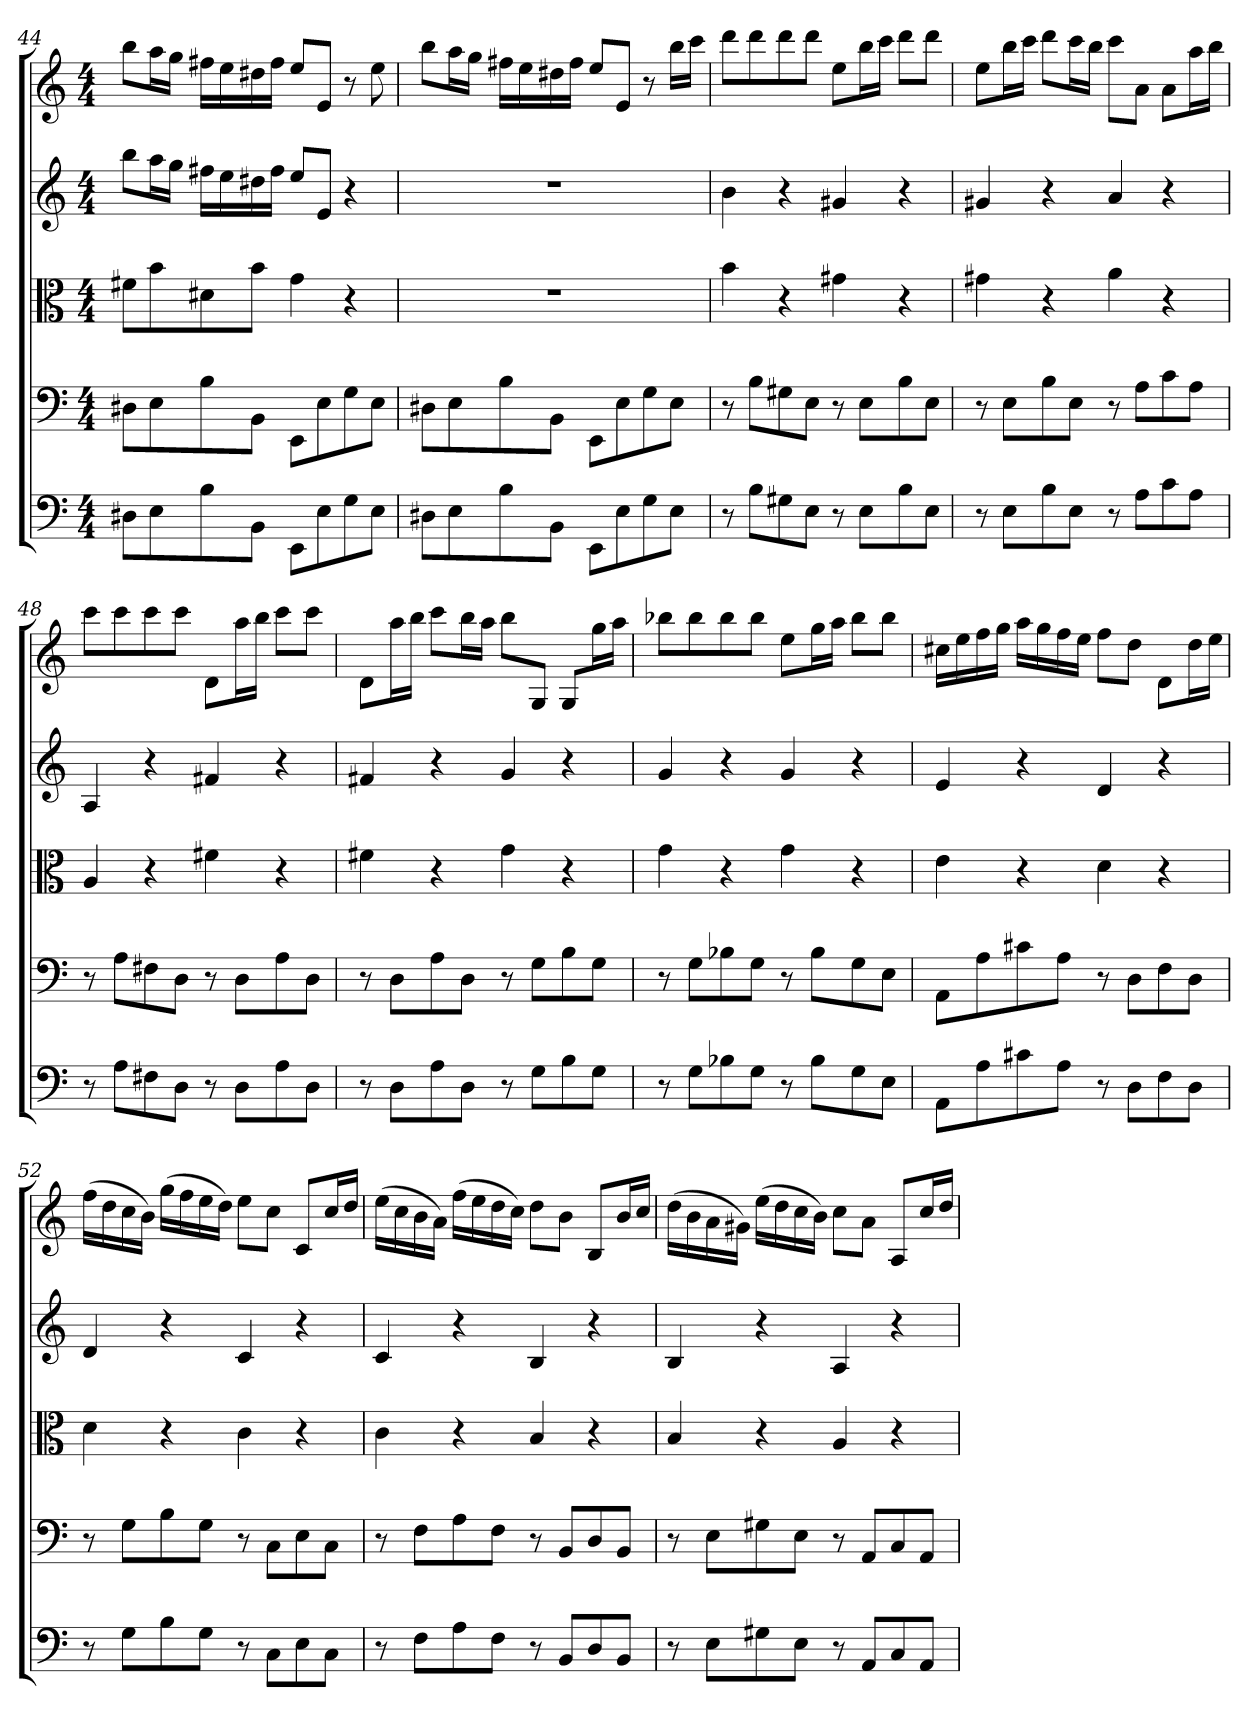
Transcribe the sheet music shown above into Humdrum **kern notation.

**kern	**kern	**kern	**kern	**kern
*part5	*part4	*part3	*part2	*part1
*staff5	*staff4	*staff3	*staff2	*staff1
*clefF4	*clefF4	*clefC3	*clefG2	*clefG2
*k[]	*k[]	*k[]	*k[]	*k[]
*a:	*a:	*a:	*a:	*a:
*M4/4	*M4/4	*M4/4	*M4/4	*M4/4
=44	=44	=44	=44	=44
8D#X\L	8D#X\L	8f#X\L	8bb\L	8bb\L
8E\	8E\	8b\	16aa\L	16aa\L
.	.	.	16gg\JJ	16gg\JJ
8B\	8B\	8d#X\	16ff#X\LL	16ff#X\LL
.	.	.	16ee\	16ee\
8BB\J	8BB\J	8b\J	16dd#X\	16dd#X\
.	.	.	16ff#\JJ	16ff#\JJ
8EE\L	8EE\L	4g\	8ee/L	8ee/L
8E\	8E\	.	8e/J	8e/J
8G\	8G\	4r	4r	8r
8E\J	8E\J	.	.	8ee\
=45	=45	=45	=45	=45
8D#X\L	8D#X\L	1r	1r	8bb\L
8E\	8E\	.	.	16aa\L
.	.	.	.	16gg\JJ
8B\	8B\	.	.	16ff#X\LL
.	.	.	.	16ee\
8BB\J	8BB\J	.	.	16dd#X\
.	.	.	.	16ff#\JJ
8EE\L	8EE\L	.	.	8ee/L
8E\	8E\	.	.	8e/J
8G\	8G\	.	.	8r
8E\J	8E\J	.	.	16bb\LL
.	.	.	.	16ccc\JJ
=46	=46	=46	=46	=46
8r	8r	4b\	4b\	8ddd\L
8B\L	8B\L	.	.	8ddd\
8G#X\	8G#X\	4r	4r	8ddd\
8E\J	8E\J	.	.	8ddd\J
8r	8r	4g#X\	4g#X/	8ee\L
8E\L	8E\L	.	.	16bb\L
.	.	.	.	16ccc\JJ
8B\	8B\	4r	4r	8ddd\L
8E\J	8E\J	.	.	8ddd\J
=47	=47	=47	=47	=47
8r	8r	4g#X\	4g#X/	8ee\L
8E\L	8E\L	.	.	16bb\L
.	.	.	.	16ccc\JJ
8B\	8B\	4r	4r	8ddd\L
8E\J	8E\J	.	.	16ccc\L
.	.	.	.	16bb\JJ
8r	8r	4a\	4a/	8ccc\L
8A\L	8A\L	.	.	8a\J
8c\	8c\	4r	4r	8a\L
8A\J	8A\J	.	.	16aa\L
.	.	.	.	16bb\JJ
=48	=48	=48	=48	=48
8r	8r	4A/	4A/	8ccc\L
8A\L	8A\L	.	.	8ccc\
8F#X\	8F#X\	4r	4r	8ccc\
8D\J	8D\J	.	.	8ccc\J
8r	8r	4f#X\	4f#X/	8d\L
8D\L	8D\L	.	.	16aa\L
.	.	.	.	16bb\JJ
8A\	8A\	4r	4r	8ccc\L
8D\J	8D\J	.	.	8ccc\J
=49	=49	=49	=49	=49
8r	8r	4f#X\	4f#X/	8d\L
8D\L	8D\L	.	.	16aa\L
.	.	.	.	16bb\JJ
8A\	8A\	4r	4r	8ccc\L
8D\J	8D\J	.	.	16bb\L
.	.	.	.	16aa\JJ
8r	8r	4g\	4g/	8bb\L
8G\L	8G\L	.	.	8G/J
8B\	8B\	4r	4r	8G/L
8G\J	8G\J	.	.	16gg\L
.	.	.	.	16aa\JJ
=50	=50	=50	=50	=50
8r	8r	4g\	4g/	8bb-X\L
8G\L	8G\L	.	.	8bb-\
8B-X\	8B-X\	4r	4r	8bb-\
8G\J	8G\J	.	.	8bb-\J
8r	8r	4g\	4g/	8ee\L
8B-\L	8B-\L	.	.	16gg\L
.	.	.	.	16aa\JJ
8G\	8G\	4r	4r	8bb-\L
8E\J	8E\J	.	.	8bb-\J
=51	=51	=51	=51	=51
8AA\L	8AA\L	4e\	4e/	16cc#X\LL
.	.	.	.	16ee\
8A\	8A\	.	.	16ff\
.	.	.	.	16gg\JJ
8c#X\	8c#X\	4r	4r	16aa\LL
.	.	.	.	16gg\
8A\J	8A\J	.	.	16ff\
.	.	.	.	16ee\JJ
8r	8r	4d\	4d/	8ff\L
8D\L	8D\L	.	.	8dd\J
8F\	8F\	4r	4r	8d\L
8D\J	8D\J	.	.	16dd\L
.	.	.	.	16ee\JJ
=52	=52	=52	=52	=52
8r	8r	4d\	4d/	(16ff\LL
.	.	.	.	16dd\
8G\L	8G\L	.	.	16cc\
.	.	.	.	16b\JJ)
8B\	8B\	4r	4r	(16gg\LL
.	.	.	.	16ff\
8G\J	8G\J	.	.	16ee\
.	.	.	.	16dd\JJ)
8r	8r	4c\	4c/	8ee\L
8C\L	8C\L	.	.	8cc\J
8E\	8E\	4r	4r	8c/L
8C\J	8C\J	.	.	16cc/L
.	.	.	.	16dd/JJ
=53	=53	=53	=53	=53
8r	8r	4c\	4c/	(16ee\LL
.	.	.	.	16cc\
8F\L	8F\L	.	.	16b\
.	.	.	.	16a\JJ)
8A\	8A\	4r	4r	(16ff\LL
.	.	.	.	16ee\
8F\J	8F\J	.	.	16dd\
.	.	.	.	16cc\JJ)
8r	8r	4B/	4B/	8dd\L
8BB/L	8BB/L	.	.	8b\J
8D/	8D/	4r	4r	8B/L
8BB/J	8BB/J	.	.	16b/L
.	.	.	.	16cc/JJ
=54	=54	=54	=54	=54
8r	8r	4B/	4B/	(16dd\LL
.	.	.	.	16b\
8E\L	8E\L	.	.	16a\
.	.	.	.	16g#X\JJ)
8G#X\	8G#X\	4r	4r	(16ee\LL
.	.	.	.	16dd\
8E\J	8E\J	.	.	16cc\
.	.	.	.	16b\JJ)
8r	8r	4A/	4A/	8cc\L
8AA/L	8AA/L	.	.	8a\J
8C/	8C/	4r	4r	8A/L
8AA/J	8AA/J	.	.	16cc/L
.	.	.	.	16dd/JJ
=	=	=	=	=
*-	*-	*-	*-	*-
